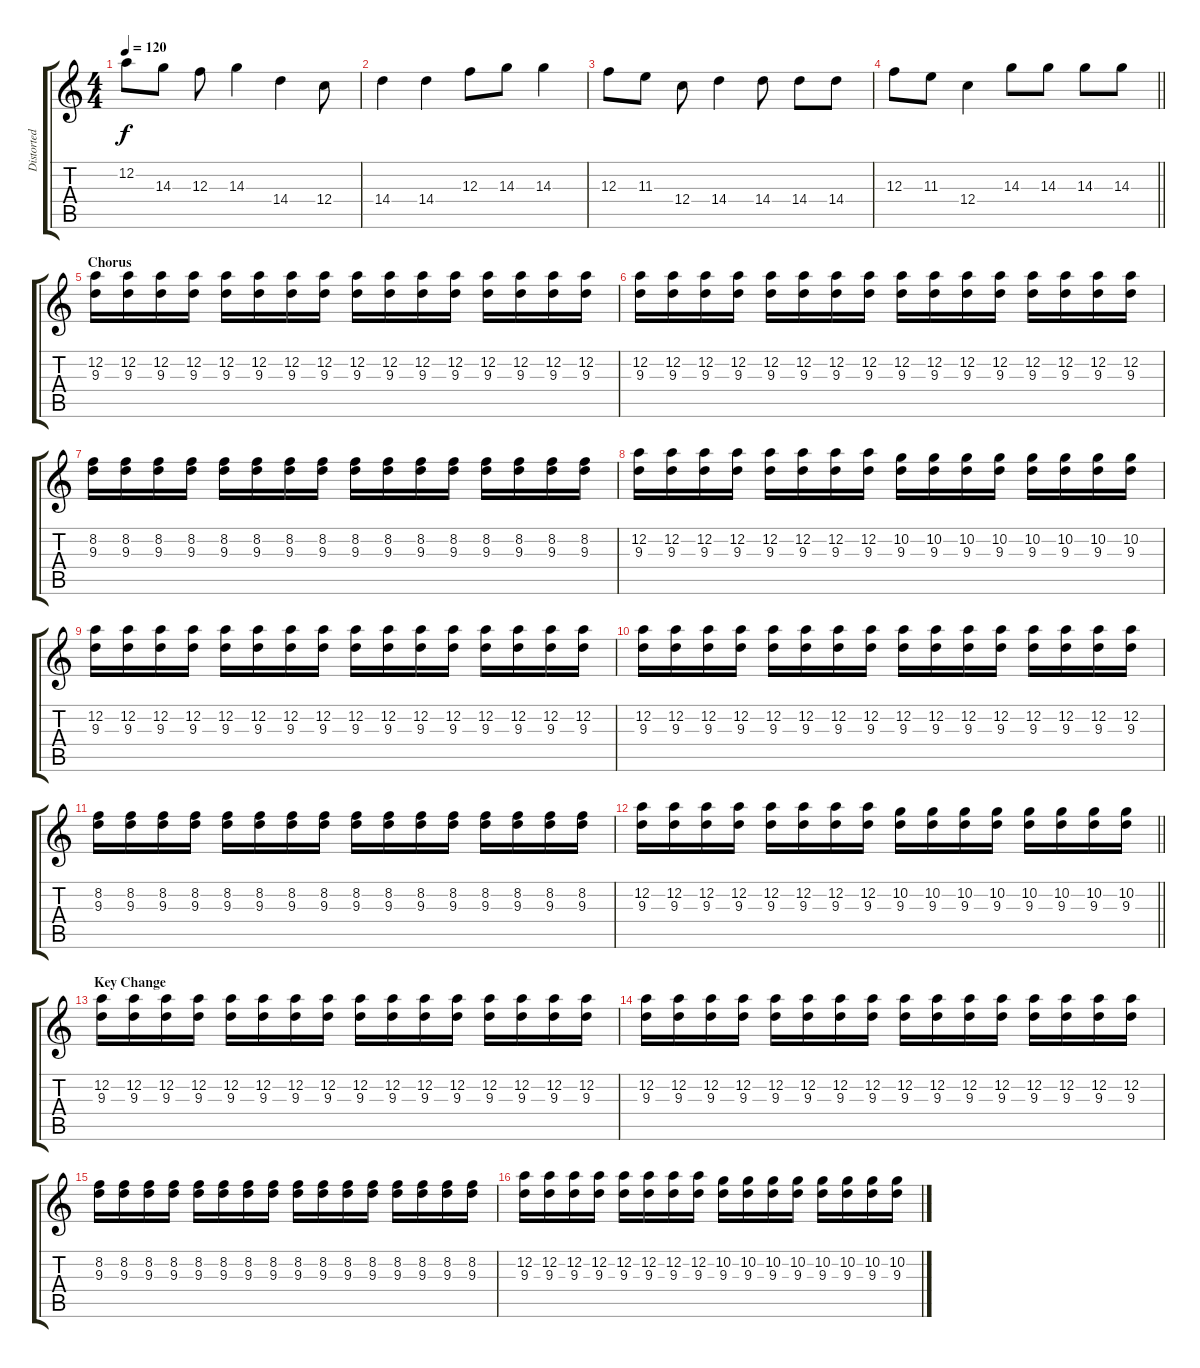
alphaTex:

\track ("Distorted Lead" "Distorted ") {instrument distortionguitar}
\staff {score tabs}
\tuning (D4 A3 F3 C3 G2 D2) {hide}
\ts (4 4)
\tempo 120
\clef g2
\ks c
12.2.8{dy f} 14.3.8 12.3.8 14.3.4 14.4.4 12.4.8 |
14.4.4 14.4.4 12.3.8 14.3.8 14.3.4 |
12.3.8 11.3.8 12.4.8 14.4.4 14.4.8 14.4.8 14.4.8 |
\barLineRight lightlight
12.3.8 11.3.8 12.4.4 14.3.8 14.3.8 14.3.8 14.3.8 |
\section ("" "Chorus")
(12.2 9.3).16 (12.2 9.3).16 (12.2 9.3).16 (12.2 9.3).16 (12.2 9.3).16 (12.2 9.3).16 (12.2 9.3).16 (12.2 9.3).16 (12.2 9.3).16 (12.2 9.3).16 (12.2 9.3).16 (12.2 9.3).16 (12.2 9.3).16 (12.2 9.3).16 (12.2 9.3).16 (12.2 9.3).16 |
(12.2 9.3).16 (12.2 9.3).16 (12.2 9.3).16 (12.2 9.3).16 (12.2 9.3).16 (12.2 9.3).16 (12.2 9.3).16 (12.2 9.3).16 (12.2 9.3).16 (12.2 9.3).16 (12.2 9.3).16 (12.2 9.3).16 (12.2 9.3).16 (12.2 9.3).16 (12.2 9.3).16 (12.2 9.3).16 |
(8.2 9.3).16 (8.2 9.3).16 (8.2 9.3).16 (8.2 9.3).16 (8.2 9.3).16 (8.2 9.3).16 (8.2 9.3).16 (8.2 9.3).16 (8.2 9.3).16 (8.2 9.3).16 (8.2 9.3).16 (8.2 9.3).16 (8.2 9.3).16 (8.2 9.3).16 (8.2 9.3).16 (8.2 9.3).16 |
(12.2 9.3).16 (12.2 9.3).16 (12.2 9.3).16 (12.2 9.3).16 (12.2 9.3).16 (12.2 9.3).16 (12.2 9.3).16 (12.2 9.3).16 (10.2 9.3).16 (10.2 9.3).16 (10.2 9.3).16 (10.2 9.3).16 (10.2 9.3).16 (10.2 9.3).16 (10.2 9.3).16 (10.2 9.3).16 |
(12.2 9.3).16 (12.2 9.3).16 (12.2 9.3).16 (12.2 9.3).16 (12.2 9.3).16 (12.2 9.3).16 (12.2 9.3).16 (12.2 9.3).16 (12.2 9.3).16 (12.2 9.3).16 (12.2 9.3).16 (12.2 9.3).16 (12.2 9.3).16 (12.2 9.3).16 (12.2 9.3).16 (12.2 9.3).16 |
(12.2 9.3).16 (12.2 9.3).16 (12.2 9.3).16 (12.2 9.3).16 (12.2 9.3).16 (12.2 9.3).16 (12.2 9.3).16 (12.2 9.3).16 (12.2 9.3).16 (12.2 9.3).16 (12.2 9.3).16 (12.2 9.3).16 (12.2 9.3).16 (12.2 9.3).16 (12.2 9.3).16 (12.2 9.3).16 |
(8.2 9.3).16 (8.2 9.3).16 (8.2 9.3).16 (8.2 9.3).16 (8.2 9.3).16 (8.2 9.3).16 (8.2 9.3).16 (8.2 9.3).16 (8.2 9.3).16 (8.2 9.3).16 (8.2 9.3).16 (8.2 9.3).16 (8.2 9.3).16 (8.2 9.3).16 (8.2 9.3).16 (8.2 9.3).16 |
\barLineRight lightlight
(12.2 9.3).16 (12.2 9.3).16 (12.2 9.3).16 (12.2 9.3).16 (12.2 9.3).16 (12.2 9.3).16 (12.2 9.3).16 (12.2 9.3).16 (10.2 9.3).16 (10.2 9.3).16 (10.2 9.3).16 (10.2 9.3).16 (10.2 9.3).16 (10.2 9.3).16 (10.2 9.3).16 (10.2 9.3).16 |
\section ("" "Key Change")
(12.2 9.3).16 (12.2 9.3).16 (12.2 9.3).16 (12.2 9.3).16 (12.2 9.3).16 (12.2 9.3).16 (12.2 9.3).16 (12.2 9.3).16 (12.2 9.3).16 (12.2 9.3).16 (12.2 9.3).16 (12.2 9.3).16 (12.2 9.3).16 (12.2 9.3).16 (12.2 9.3).16 (12.2 9.3).16 |
(12.2 9.3).16 (12.2 9.3).16 (12.2 9.3).16 (12.2 9.3).16 (12.2 9.3).16 (12.2 9.3).16 (12.2 9.3).16 (12.2 9.3).16 (12.2 9.3).16 (12.2 9.3).16 (12.2 9.3).16 (12.2 9.3).16 (12.2 9.3).16 (12.2 9.3).16 (12.2 9.3).16 (12.2 9.3).16 |
(8.2 9.3).16 (8.2 9.3).16 (8.2 9.3).16 (8.2 9.3).16 (8.2 9.3).16 (8.2 9.3).16 (8.2 9.3).16 (8.2 9.3).16 (8.2 9.3).16 (8.2 9.3).16 (8.2 9.3).16 (8.2 9.3).16 (8.2 9.3).16 (8.2 9.3).16 (8.2 9.3).16 (8.2 9.3).16 |
(12.2 9.3).16 (12.2 9.3).16 (12.2 9.3).16 (12.2 9.3).16 (12.2 9.3).16 (12.2 9.3).16 (12.2 9.3).16 (12.2 9.3).16 (10.2 9.3).16 (10.2 9.3).16 (10.2 9.3).16 (10.2 9.3).16 (10.2 9.3).16 (10.2 9.3).16 (10.2 9.3).16 (10.2 9.3).16
